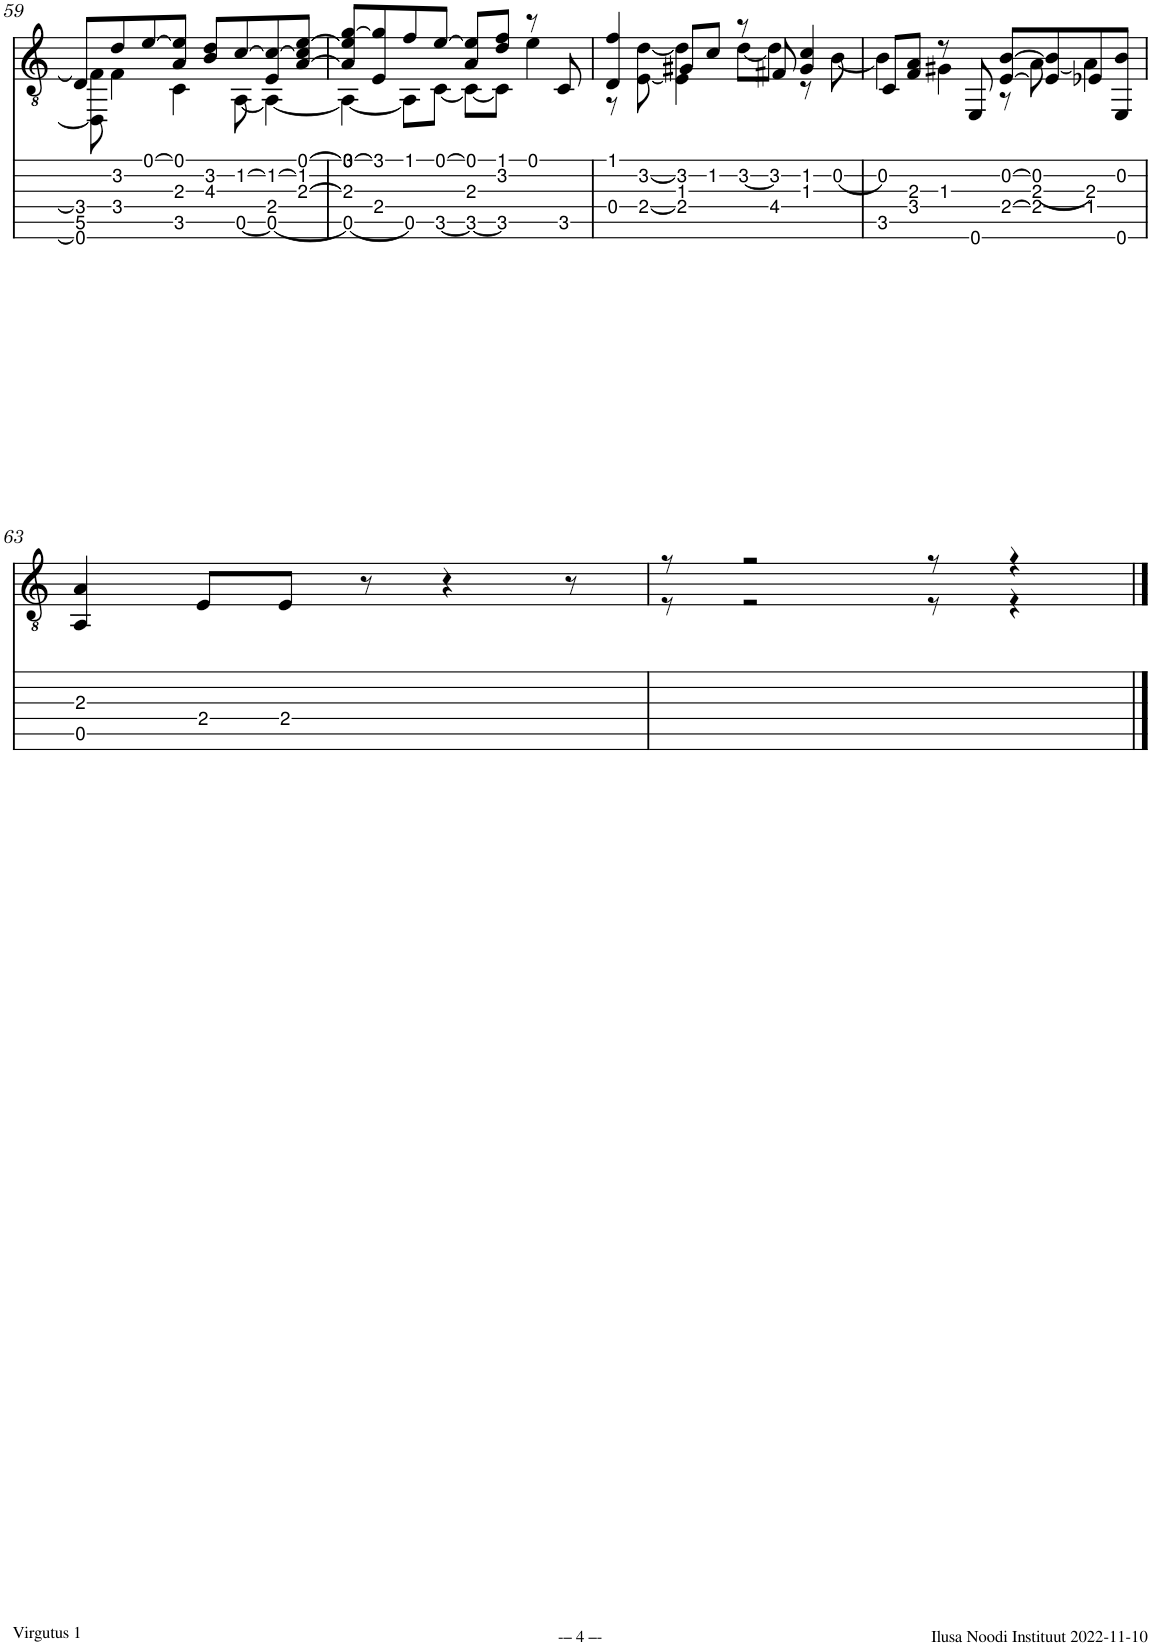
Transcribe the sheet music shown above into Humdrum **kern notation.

**kern	**kern
*part1	*part1
*staff2	*staff1
*I"Classical Guitar	*
!!LO:PB:g=z
*	*clefGv2
*k[]	*k[]
*M4/4	*M4/4
=59	=59
*^	*^
8DL	8DD] 8F]	8D/L	8DD\] 8F\]
8dJ	4F	8d/	4F\
[8eL	.	[8e/	.
8A\ 8e]\J	4C	8A/ 8e/]J	4C\
8Bn\ 8d\L	.	8B/ 8d/L	.
[8cJ	[8AA	[8c/	[8AA\
8E\ 8c_\L	4AA_	8E/ 8c/_	4AA\_
[8A\ 8c]\ [8e\J	.	[8A/ 8c/] [8e/J	.
=60	=60	=60	=60
8A]\ 8e]\ [8g\L	4AA_	8A/] 8e/] [8g/L	4AA\_
8E\ 8g]\J	.	8E/ 8g/]	.
8fL	8AAL]	8f/	8AA\L]
[8eJ	[8CJ	[8e/J	[8C\J
8A\ 8e]\L	8CL_	8A/ 8e/]L	8C\L_
8d\ 8f\J	8CJ]	8d/ 8f/J	8C\J]
8r	4e	8r	4e\
8C	.	8C/	.
=61	=61	=61	=61
4D 4f	8r	4D/ 4f/	8r
.	[8E [8d	.	[8E\ [8d\
8G#XL	4E] 4d]	8G#X/L	4E\] 4d\]
8cJ	.	8c/J	.
8r	[8dL	8r	[8d\L
8F#X	8dJ]	8F#X/	8d\J]
4G#X 4c	8r	4G#/ 4c/	8r
.	[8B	.	[8B\
=62	=62	=62	=62
8CL	4B]	8C/L	4B\]
8Fn\ 8A\J	.	8F/ 8A/J	.
8r	4G#	8r	4G#X\
8EE	.	8EE/	.
[8E\ [8B\L	8r	[8E/ [8B/L	8r
8E]\ 8B]\J	[8A	8E/] 8B/]	[8A\
8E-XL	4A]	8E-X/	4A\]
8EE\ 8B\J	.	8EE/ 8B/J	.
*v	*v	*	*
*	*v	*v
!!LO:LB:g=z
=63	=63
4AA 4A	4AA/ 4A/
8EnL	8E/L
8EJ	8E/J
8r	8r
4r	4r
8r	8r
=64	=64
*^	*^
8r	8r	8r	8r
2r	2r	2r	2r
8r	8r	8r	8r
4r	4r	4r	4r
*v	*v	*	*
*	*v	*v
==	==
*-	*-
